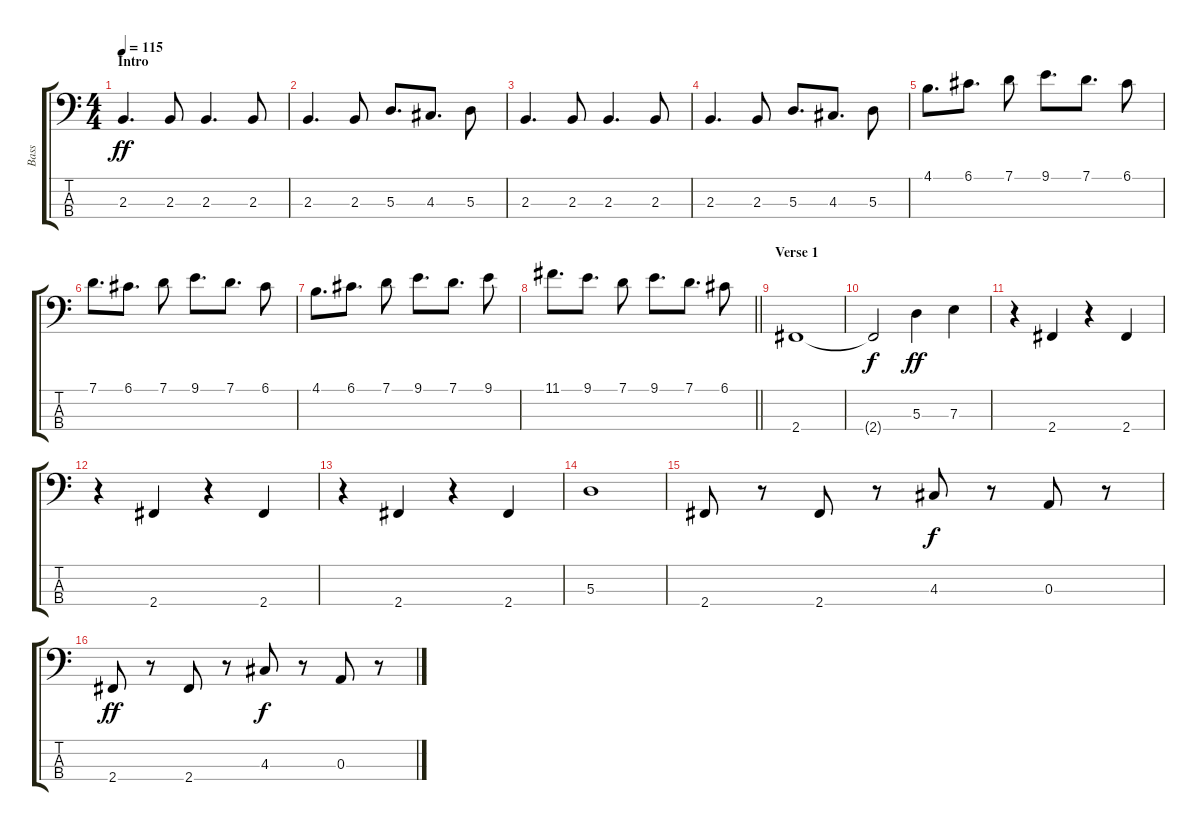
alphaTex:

\track ("Bass" "Bass") {instrument electricbassfinger}
\staff {score tabs}
\tuning (G2 D2 A1 E1) {hide}
\ts (4 4)
\section ("" "Intro")
\tempo 115
\clef f4
\ks c
2.3.4{d dy ff instrument electricbassfinger} 2.3.8 2.3.4{d} 2.3.8 |
2.3.4{d} 2.3.8 5.3.8{d} 4.3.8{d} 5.3.8 |
2.3.4{d} 2.3.8 2.3.4{d} 2.3.8 |
2.3.4{d} 2.3.8 5.3.8{d} 4.3.8{d} 5.3.8 |
4.1.8{d} 6.1.8{d} 7.1.8 9.1.8{d} 7.1.8{d} 6.1.8 |
7.1.8{d} 6.1.8{d} 7.1.8 9.1.8{d} 7.1.8{d} 6.1.8 |
4.1.8{d} 6.1.8{d} 7.1.8 9.1.8{d} 7.1.8{d} 9.1.8 |
\barLineRight lightlight
11.1.8{d} 9.1.8{d} 7.1.8 9.1.8{d} 7.1.8{d} 6.1.8 |
\section ("" "Verse 1")
2.4.1 |
2.4{t}.2{dy f} 5.3.4{dy ff} 7.3.4 |
r.4 2.4.4 r.4 2.4.4 |
r.4 2.4.4 r.4 2.4.4 |
r.4 2.4.4 r.4 2.4.4 |
5.3.1 |
2.4.8 r.8 2.4.8 r.8 4.3.8{dy f} r.8 0.3.8 r.8 |
2.4.8{dy ff} r.8 2.4.8 r.8 4.3.8{dy f} r.8 0.3.8 r.8
